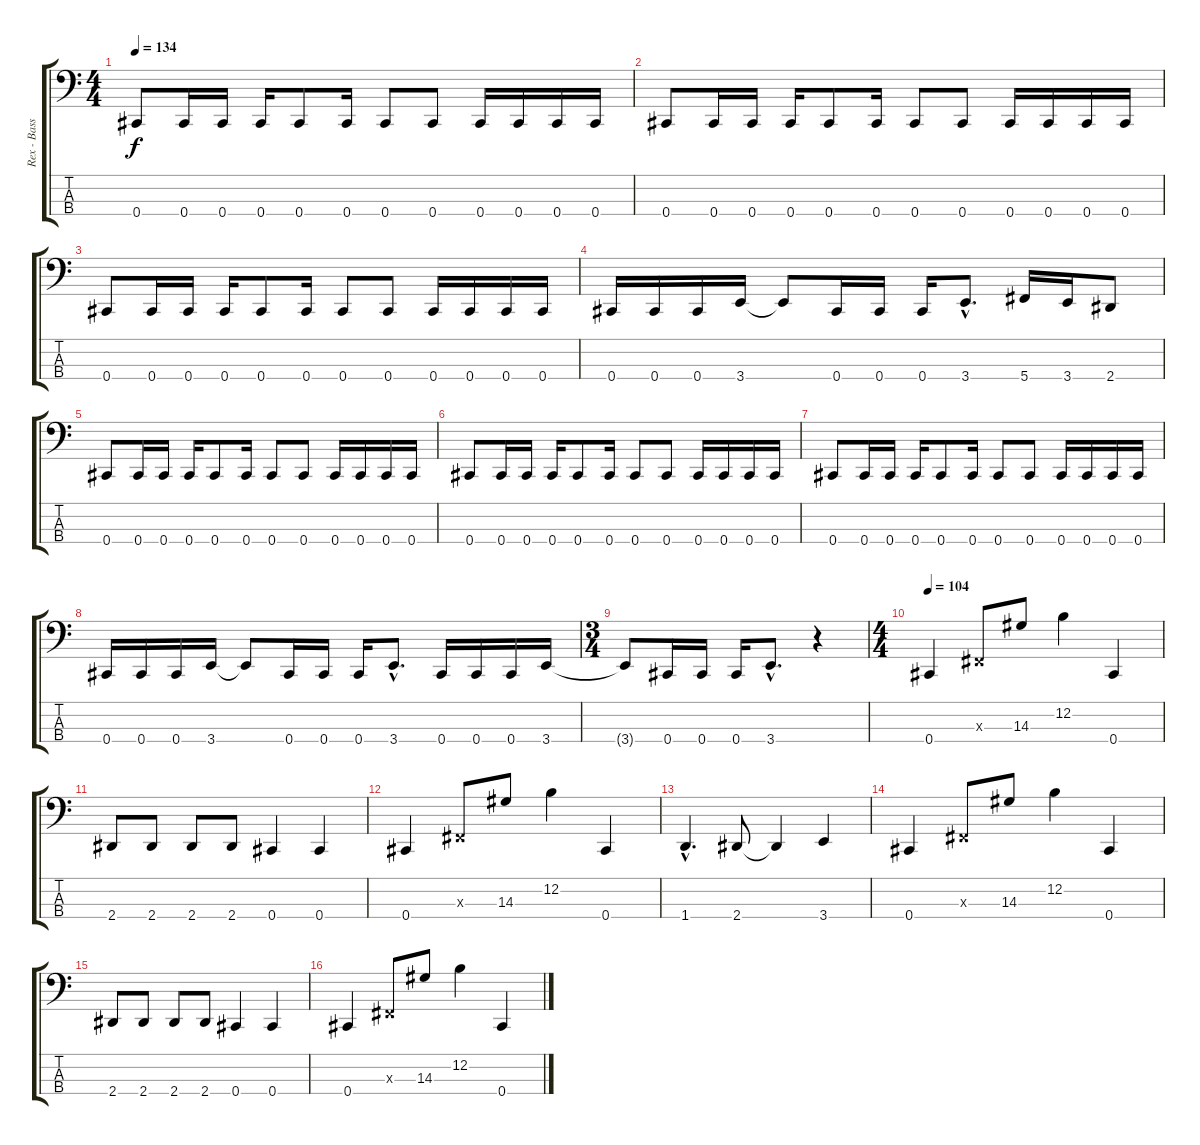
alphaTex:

\track ("Rex - Bass" "Rex - Bass") {instrument electricbasspick}
\staff {score tabs}
\tuning (E2 B1 Gb1 Db1) {hide}
\ts (4 4)
\tempo 134
\clef f4
\ks c
0.4.8{dy f} 0.4.16 0.4.16 0.4.16 0.4.8 0.4.16 0.4.8 0.4.8 0.4.16 0.4.16 0.4.16 0.4.16 |
0.4.8 0.4.16 0.4.16 0.4.16 0.4.8 0.4.16 0.4.8 0.4.8 0.4.16 0.4.16 0.4.16 0.4.16 |
0.4.8 0.4.16 0.4.16 0.4.16 0.4.8 0.4.16 0.4.8 0.4.8 0.4.16 0.4.16 0.4.16 0.4.16 |
0.4.16 0.4.16 0.4.16 3.4.16 3.4{t}.8 0.4.16 0.4.16 0.4.16 3.4{hac}.8{d} 5.4.16 3.4.16 2.4.8 |
0.4.8 0.4.16 0.4.16 0.4.16 0.4.8 0.4.16 0.4.8 0.4.8 0.4.16 0.4.16 0.4.16 0.4.16 |
0.4.8 0.4.16 0.4.16 0.4.16 0.4.8 0.4.16 0.4.8 0.4.8 0.4.16 0.4.16 0.4.16 0.4.16 |
0.4.8 0.4.16 0.4.16 0.4.16 0.4.8 0.4.16 0.4.8 0.4.8 0.4.16 0.4.16 0.4.16 0.4.16 |
0.4.16 0.4.16 0.4.16 3.4.16 3.4{t}.8 0.4.16 0.4.16 0.4.16 3.4{hac}.8{d} 0.4.16 0.4.16 0.4.16 3.4.16 |
\ts (3 4)
3.4{t}.8 0.4.16 0.4.16 0.4.16 3.4{hac}.8{d} r.4 |
\ts (4 4)
\tempo 104
0.4.4 0.3{x}.8 14.3.8 12.2.4 0.4.4 |
2.4.8 2.4.8 2.4.8 2.4.8 0.4.4 0.4.4 |
0.4.4 0.3{x}.8 14.3.8 12.2.4 0.4.4 |
1.4{hac}.4{d} 2.4.8 2.4{t}.4 3.4.4 |
0.4.4 0.3{x}.8 14.3.8 12.2.4 0.4.4 |
2.4.8 2.4.8 2.4.8 2.4.8 0.4.4 0.4.4 |
0.4.4 0.3{x}.8 14.3.8 12.2.4 0.4.4
